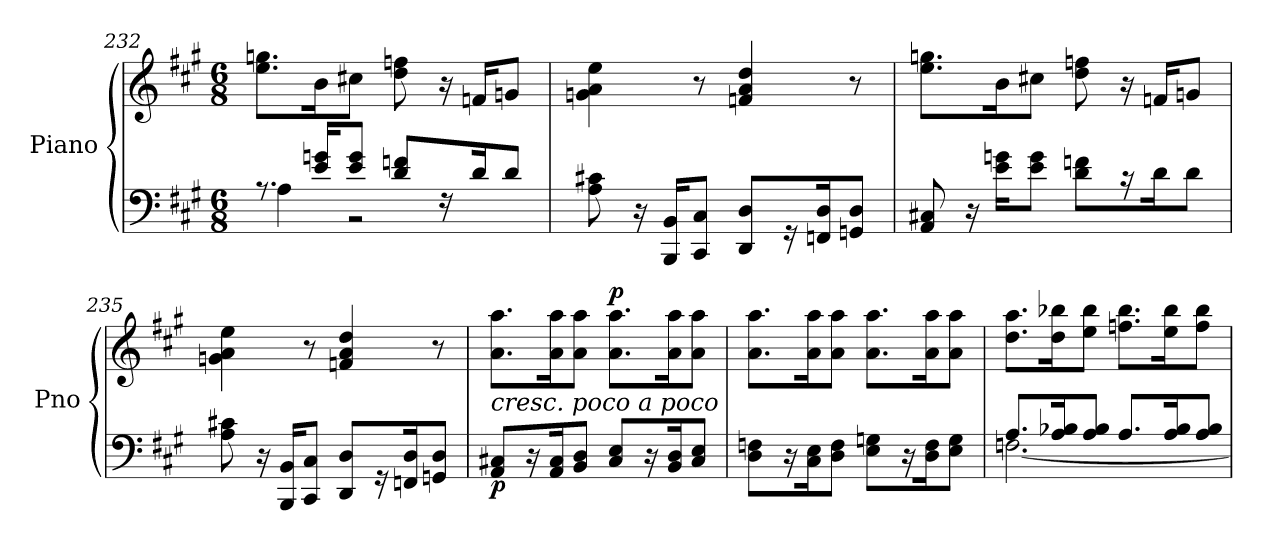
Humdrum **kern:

**kern	**kern	**dynam
*part1	*part1	*part1
*staff2	*staff1	*staff1/2
*I"Piano	*	*
*I'Pno	*	*
*clefF4	*clefG2	*
*k[f#c#g#]	*k[f#c#g#]	*
*M6/8	*M6/8	*
=232	=232	=232
*^	*	*
8.rA	4A\	8.ee\ 8.ggn\L	.
16e/ 16gn/KL	.	16b\K	.
8e/ 8g/J	2r	8cc#X\J	.
8d/ 8fn/L	.	8dd\ 8ffn\	.
16rF	.	16r	.
16d/K	.	16fn/KL	.
8d/J	.	8gn/J	.
*v	*v	*	*
=233	=233	=233
8A\ 8c#X\	4gn\ 4a\ 4ee\	.
16r	.	.
16BBB/ 16BB/KL	.	.
8CC#/ 8C#/J	8r	.
8DD/ 8D/L	4fn/ 4a/ 4dd/	.
16r	.	.
16FFn/ 16D/K	.	.
8GGn/ 8D/J	8r	.
=234	=234	=234
8AA/ 8C#X/	8.ee\ 8.ggn\L	.
16r	.	.
16e\ 16gn\KL	16b\K	.
8e\ 8g\J	8cc#X\J	.
8d\ 8fn\L	8dd\ 8ffn\	.
16rc	16r	.
16d\K	16fn/KL	.
8d\J	8gn/J	.
=235	=235	=235
8A\ 8c#X\	4gn\ 4a\ 4ee\	.
16r	.	.
16BBB/ 16BB/KL	.	.
8CC#/ 8C#/J	8r	.
8DD/ 8D/L	4fn/ 4a/ 4dd/	.
16r	.	.
16FFn/ 16D/K	.	.
8GGn/ 8D/J	8r	.
!!LO:LB:g=z
=236	=236	=236
!LO:TX:a:i:t=cresc. poco a poco	!	!
!	!	!LO:DY:b=2
8AA/ 8C#X/L	8.a\ 8.aa\L	p
16r	.	.
16AA/ 16C#/K	16a\ 16aa\K	.
8BB/ 8D/J	8a\ 8aa\J	.
!	!	!LO:DY:a
8C#/ 8E/L	8.a\ 8.aa\L	p
16r	.	.
16BB/ 16D/K	16a\ 16aa\K	.
8C#/ 8E/J	8a\ 8aa\J	.
=237	=237	=237
8D\ 8Fn\L	8.a\ 8.aa\L	.
16r	.	.
16C#\ 16E\K	16a\ 16aa\K	.
8D\ 8F\J	8a\ 8aa\J	.
8E\ 8Gn\L	8.a\ 8.aa\L	.
16r	.	.
16D\ 16F\K	16a\ 16aa\K	.
8E\ 8G\J	8a\ 8aa\J	.
=238	=238	=238
*^	*	*
8.A/L	[2.Fn\	8.dd\ 8.aa\L	.
16A/ 16B-X/K	.	16dd\ 16bb-X\K	.
8A/ 8B-/J	.	8ee\ 8bb-\J	.
8.A/L	.	8.ffn\ 8.bb-\L	.
16A/ 16B-/K	.	16ee\ 16bb-\K	.
8A/ 8B-/J	.	8ff\ 8bb-\J	.
*v	*v	*	*
=	=	=
*-	*-	*-
